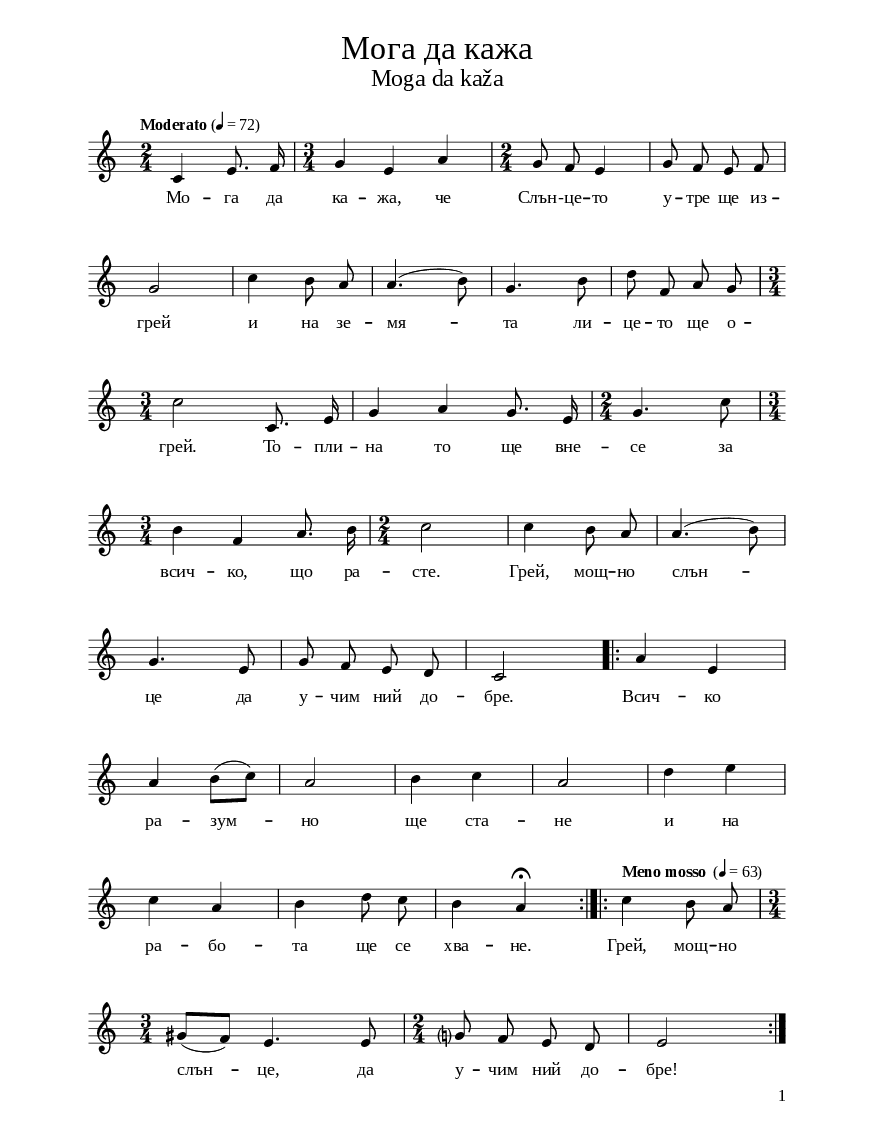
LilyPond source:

\version "2.24.2"

% include paper part and global functions
\include "include/globals.ily"

\bookpart {
  \label #'ref108
  \tocItem \markup "Мога да кажа – Moga da kaža "
  \include "include/bookpart-paper.ily"
  \score {
    \include "include/score-layout.ily"


    \new Voice \relative c' {
      \clef treble
      \key c \major
      \time 2/4
      \tempoFunc "Moderato" 4 "72"

      \autoBeamOff
      c4 e8. f16 |\time 3/4  g4 e  a4 |\time 2/4  g8 f8 e4 |  g8 f e f | \break

      g2 | c4 b8 a8 | a4. (b8) | g4. b8 | d8 f, a g | \break


      \time 3/4 c2 c,8. e16 | g4 a g8. e16 | \time 2/4 g4. c8 | \break

      \time 3/4  b4  f4  a8.  b16 | \time 2/4  | c2 | c4  b8  a8 | a4. (  b8 ) \break |

      g4.  e8 |  g8  f8  e8  d8 | c2
      | \bar ".|:"  \key a \minor a'4  e4 \break |
      a4  b8 ( [  c8 ) ] | a2 | b4  c4 | a2 | d4  e4 \break |
      c4  a4 | b4  d8  c8 | b4  a4 ^\fermata


      \tempoFunc "Meno mosso " 4 "63"| \bar ":|.|:" c4  b8  a8 \break |

      \time 3/4  | gis8 ( [  f8 ) ]  e4.  e8 | \time 2/4  | g?8  f8  e8  d8 | e2
      \bar ":|."

    }

    \addlyrics {
      Мо -- га да ка -- жа,

      че Слън -- "-це" -- то у -- тре ще из -- грей

      и на зе -- мя -- та ли -- це -- то ще о -- грей.

      То -- пли -- на то ще вне -- се

      за всич -- ко, що ра -- сте.

      Грей, мощ -- но слън -- це

      да у -- чим ний до -- бре.

      Всич -- ко ра  -- зум  -- но ще

      ста  -- не и на ра  -- бо  -- та ще

      се хва  -- не. Грей, мощ  -- но слън

      -- це, да у  -- чим ний до  --
      бре!
    }

    \header {
      title = \titleFunc "Мога да кажа" "Moga da kaža"
    }

    \midi{}

  } % score

  %\markup \dc-one "D.C. al Fine"
  %

  % include foreign translation(s) of the song


  

} % bookpart
